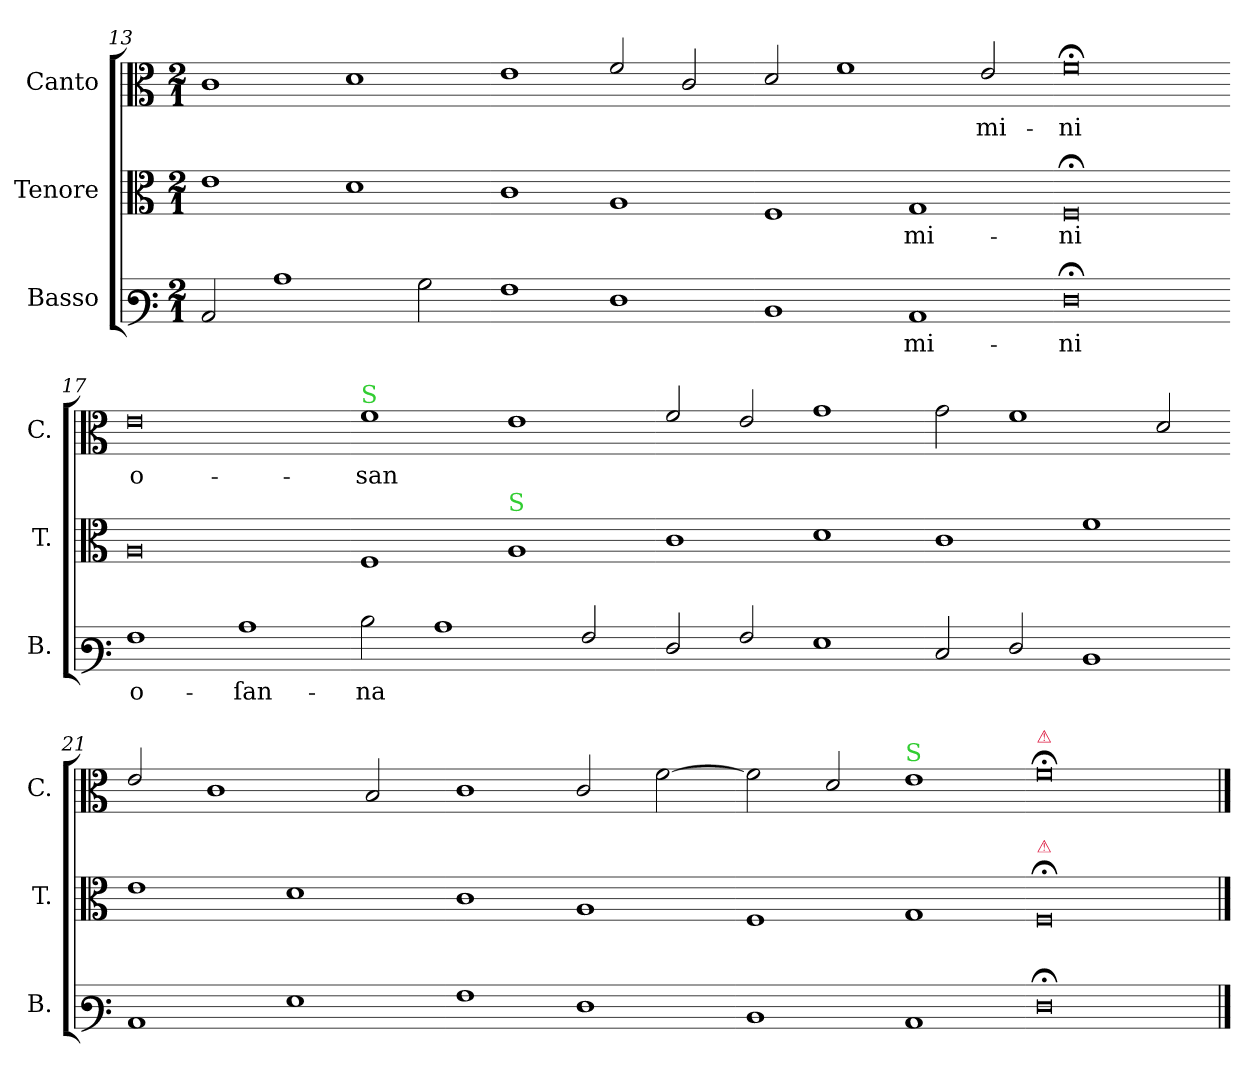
**kern	**text	**kern	**text	**kern	**text
*part3	*part3	*part2	*part2	*part1	*part1
*staff3	*staff3	*staff2	*staff2	*staff1	*staff1
*I"Basso	*	*I"Tenore	*	*I"Canto	*
*I'B.	*	*I'T.	*	*I'C.	*
*clefF3	*	*clefC3	*	*clefC3	*
*k[]	*	*k[]	*	*k[]	*
*C:	*	*C:	*	*C:	*
*M2/1	*	*M2/1	*	*M2/1	*
=13	=13	=13	=13	=13	=13
2C/	.	1e	.	1c	.
1c	.	.	.	.	.
.	.	1d	.	1d	.
2B\	.	.	.	.	.
=14-	=14-	=14-	=14-	=14-	=14-
1A	.	1c	.	1e	.
1F	.	1A	.	2f/	.
.	.	.	.	2c/	.
=15-	=15-	=15-	=15-	=15-	=15-
1D	.	1F	.	2d/	.
.	.	.	.	1f	.
1C	-mi-	1G	-mi-	.	.
.	.	.	.	2e/	-mi-
=16-	=16-	=16-	=16-	=16-	=16-
0F;<	-ni	0F;<	-ni	0f;	-ni
=17-	=17-	=17-	=17-	=17-	=17-
1A	o-	0A	.	0e	o-
1c	-ſan-	.	.	.	.
=18-	=18-	=18-	=18-	=18-	=18-
!	!	!	!	!LO:TX:a:color=limegreen:t=S	!
2d\	-na	1F	.	1f	-san
1c	.	.	.	.	.
!	!	!LO:TX:a:color=limegreen:t=S	!	!	!
.	.	1A	.	1e	.
2A/	.	.	.	.	.
=19-	=19-	=19-	=19-	=19-	=19-
2F/	.	1c	.	2f/	.
2A/	.	.	.	2e/	.
1G	.	1d	.	1g	.
=20-	=20-	=20-	=20-	=20-	=20-
2E/	.	1c	.	2g\	.
2F/	.	.	.	1f	.
1D	.	1f	.	.	.
.	.	.	.	2d/	.
=21-	=21-	=21-	=21-	=21-	=21-
1C	.	1e	.	2e/	.
.	.	.	.	1c	.
1G	.	1d	.	.	.
.	.	.	.	2B/	.
=22-	=22-	=22-	=22-	=22-	=22-
1A	.	1c	.	1c	.
1F	.	1A	.	2c/	.
.	.	.	.	[2f\	.
=23-	=23-	=23-	=23-	=23-	=23-
1D	.	1F	.	2f\]	.
.	.	.	.	2d/	.
!	!	!	!	!LO:TX:a:color=limegreen:t=S	!
1C	.	1G	.	1e	.
=24-	=24-	=24-	=24-	=24-	=24-
!	!	!	!	!LO:TX:a:color=crimson:t=⚠	!
!	!	!LO:TX:a:color=crimson:t=⚠	!	!	!
0F;<	.	0F;<	.	0f;	.
==	==	==	==	==	==
*-	*-	*-	*-	*-	*-
